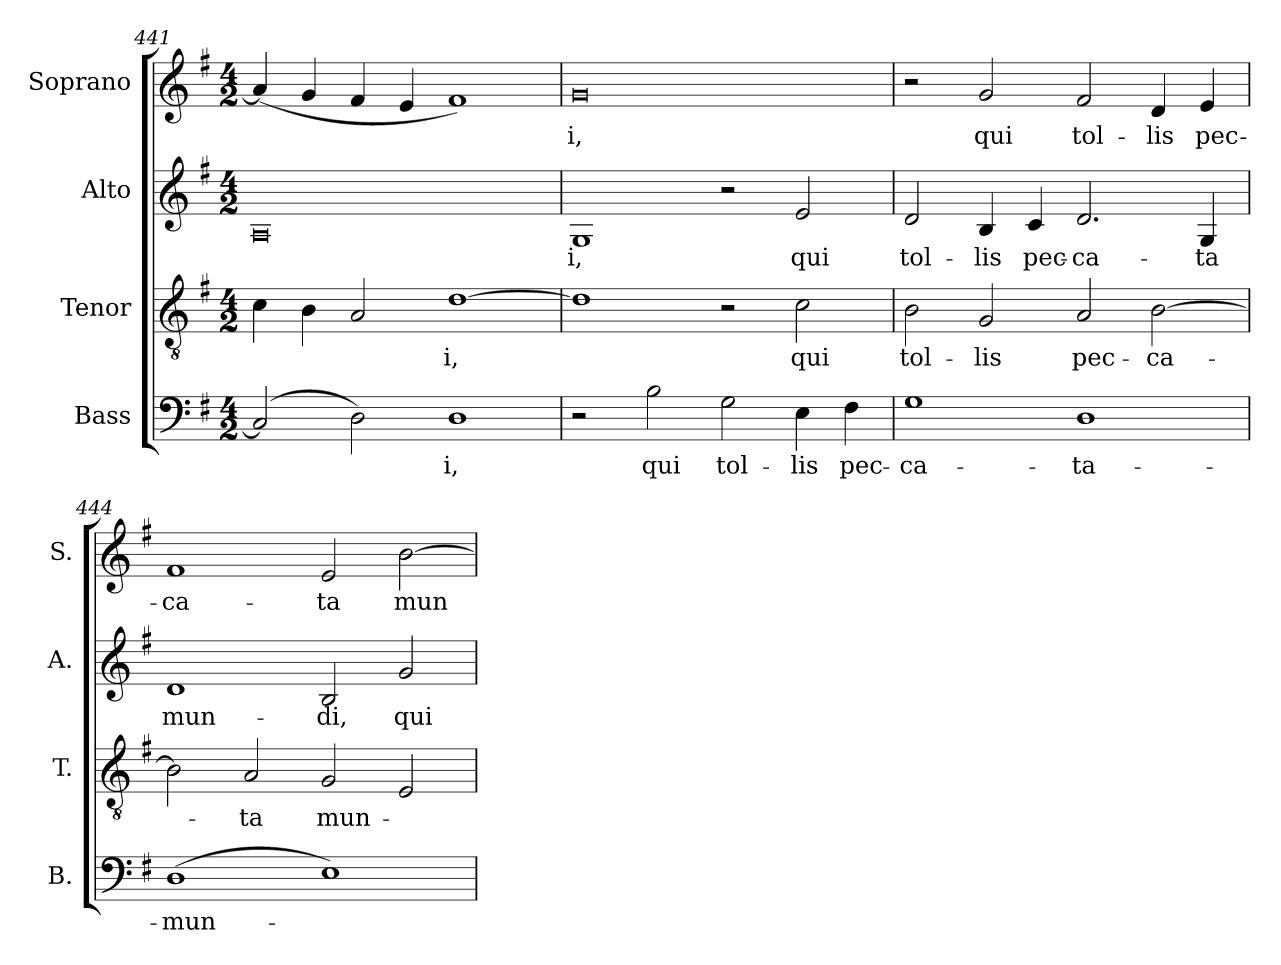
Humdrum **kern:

**kern	**text	**kern	**text	**kern	**text	**kern	**text
*part4	*part4	*part3	*part3	*part2	*part2	*part1	*part1
*staff4	*staff4	*staff3	*staff3	*staff2	*staff2	*staff1	*staff1
*I"Bass	*	*I"Tenor	*	*I"Alto	*	*I"Soprano	*
*I'B.	*	*I'T.	*	*I'A.	*	*I'S.	*
*clefF4	*	*clefGv2	*	*clefG2	*	*clefG2	*
*	*	*ITrd7c12	*	*	*	*	*
*k[f#]	*	*k[f#]	*	*k[f#]	*	*k[f#]	*
*G:	*	*G:	*	*G:	*	*G:	*
*M4/2	*	*M4/2	*	*M4/2	*	*M4/2	*
=441	=441	=441	=441	=441	=441	=441	=441
(2Ci/]	.	4Ci\	.	0Ai	.	(4ai/]	.
.	.	4BBi\	.	.	.	4gi/	.
2Di\)	.	2AAi/	.	.	.	4f#i/	.
.	.	.	.	.	.	4ei/	.
!	!LO:LY:b:color=#000000	!	!	!	!	!	!
!	!	!	!LO:LY:b:color=#000000	!	!	!	!
1Di	-i,	[1Di	-i,	.	.	1f#i)	.
!!LO:LB:g=z
=442	=442	=442	=442	=442	=442	=442	=442
!	!	!	!	!	!LO:LY:b:color=#000000	!	!
!	!	!	!	!	!	!	!LO:LY:b:color=#000000
2r	.	1Di]	.	1Gi	-i,	0gi	-i,
!	!LO:LY:b:color=#000000	!	!	!	!	!	!
2Bi\	qui	.	.	.	.	.	.
!	!LO:LY:b:color=#000000	!	!	!	!	!	!
2Gi\	tol-	2r	.	2r	.	.	.
!	!LO:LY:b:color=#000000	!	!	!	!	!	!
!	!	!	!LO:LY:b:color=#000000	!	!	!	!
!	!	!	!	!	!LO:LY:b:color=#000000	!	!
4Ei\	-lis	2Ci\	qui	2ei/	qui	.	.
!	!LO:LY:b:color=#000000	!	!	!	!	!	!
4F#i\	pec-	.	.	.	.	.	.
=443	=443	=443	=443	=443	=443	=443	=443
!	!LO:LY:b:color=#000000	!	!	!	!	!	!
!	!	!	!LO:LY:b:color=#000000	!	!	!	!
!	!	!	!	!	!LO:LY:b:color=#000000	!	!
1Gi	-ca-	2BBi\	tol-	2di/	tol-	2r	.
!	!	!	!LO:LY:b:color=#000000	!	!	!	!
!	!	!	!	!	!LO:LY:b:color=#000000	!	!
!	!	!	!	!	!	!	!LO:LY:b:color=#000000
.	.	2GGi/	-lis	4Bi/	-lis	2gi/	qui
!	!	!	!	!	!LO:LY:b:color=#000000	!	!
.	.	.	.	4ci/	pec-	.	.
!	!LO:LY:b:color=#000000	!	!	!	!	!	!
!	!	!	!LO:LY:b:color=#000000	!	!	!	!
!	!	!	!	!	!LO:LY:b:color=#000000	!	!
!	!	!	!	!	!	!	!LO:LY:b:color=#000000
1Di	-ta-	2AAi/	pec-	2.di/	-ca-	2f#i/	tol-
!	!	!	!LO:LY:b:color=#000000	!	!	!	!
!	!	!	!	!	!	!	!LO:LY:b:color=#000000
.	.	[2BBi\	-ca-	.	.	4di/	-lis
!	!	!	!	!	!LO:LY:b:color=#000000	!	!
!	!	!	!	!	!	!	!LO:LY:b:color=#000000
.	.	.	.	4Gi/	-ta	4ei/	pec-
=444	=444	=444	=444	=444	=444	=444	=444
!	!LO:LY:b:color=#000000	!	!	!	!	!	!
!	!	!	!	!	!LO:LY:b:color=#000000	!	!
!	!	!	!	!	!	!	!LO:LY:b:color=#000000
(1Di	-mun-	2BBi\]	.	1di	mun-	1f#i	-ca-
!	!	!	!LO:LY:b:color=#000000	!	!	!	!
.	.	2AAi/	-ta	.	.	.	.
!	!	!	!LO:LY:b:color=#000000	!	!	!	!
!	!	!	!	!	!LO:LY:b:color=#000000	!	!
!	!	!	!	!	!	!	!LO:LY:b:color=#000000
1Ei)	.	2GGi/	mun-	2Bi/	-di,	2ei/	-ta
!	!	!	!	!	!LO:LY:b:color=#000000	!	!
!	!	!	!	!	!	!	!LO:LY:b:color=#000000
.	.	2EEi/	.	2gi/	qui	[2bi\	mun-
=	=	=	=	=	=	=	=
*-	*-	*-	*-	*-	*-	*-	*-
